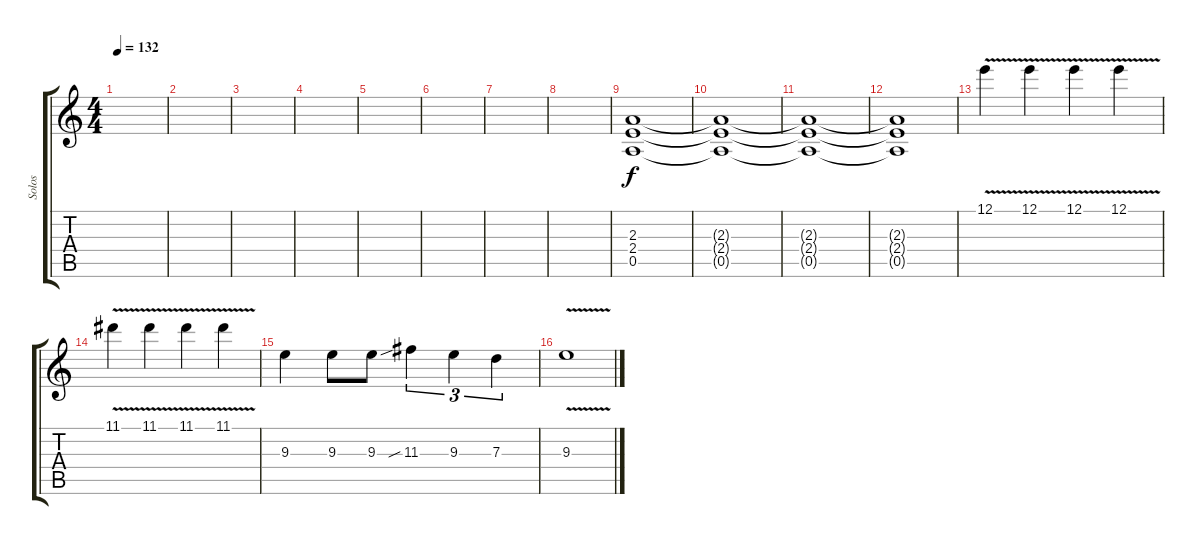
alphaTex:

\track ("Solos" "Solos") {instrument distortionguitar}
\staff {score tabs}
\tuning (E4 B3 G3 D3 A2 E2) {hide}
\ts (4 4)
\tempo 132
\clef g2
\ks c
|
|
|
|
|
|
|
|
(2.3 2.4 0.5).1{volume 12} |
(2.3{t} 2.4{t} 0.5{t}).1 |
(2.3{t} 2.4{t} 0.5{t}).1 |
(2.3{t} 2.4{t} 0.5{t}).1 |
12.1{v}.4{volume 11} 12.1{v}.4 12.1{v}.4 12.1{v}.4 |
11.1{v}.4 11.1{v}.4 11.1{v}.4 11.1{v}.4 |
9.3.4 9.3.8 9.3.8 11.3{sib}.4{tu (3 2)} 9.3.4{tu (3 2)} 7.3.4{tu (3 2)} |
9.3{v}.1
